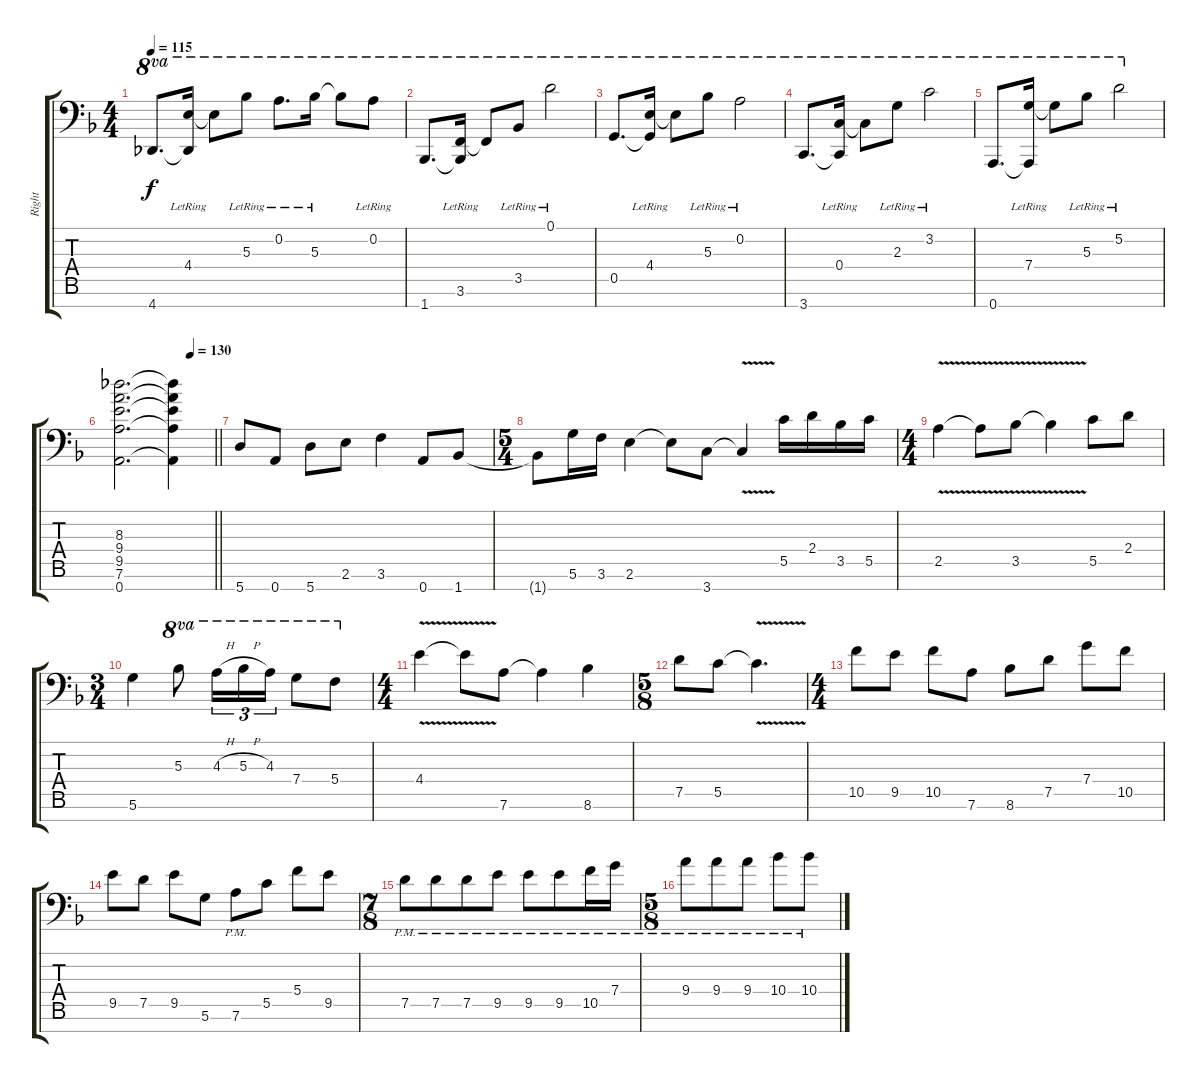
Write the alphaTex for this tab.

\track ("Right" "Right") {instrument overdrivenguitar}
\staff {score tabs}
\tuning (D4 A3 F3 C3 G2 D2 A1) {hide}
\ts (4 4)
\tempo 115
\clef f4
\ks f
4.7.8{d ot 8va dy f} (4.4{lr} 4.7{t}).16{ot 8va} 4.4{t}.8{ot 8va} 5.3{lr}.8{ot 8va} 0.2{lr}.8{d ot 8va} 5.3{lr}.16{ot 8va} 5.3{t}.8{ot 8va} 0.2{lr}.8{ot 8va} |
1.7.8{d ot 8va} (3.6{lr} 1.7{t}).16{ot 8va} 3.6{t}.8{ot 8va} 3.5{lr}.8{ot 8va} 0.1{lr}.2{ot 8va} |
0.5.8{d ot 8va} (4.4{lr} 0.5{t}).16{ot 8va} 4.4{t}.8{ot 8va} 5.3{lr}.8{ot 8va} 0.2{lr}.2{ot 8va} |
3.7.8{d ot 8va} (0.4{lr} 3.7{t}).16{ot 8va} 0.4{t}.8{ot 8va} 2.3{lr}.8{ot 8va} 3.2{lr}.2{ot 8va} |
0.7.8{d ot 8va} (7.4{lr} 0.7{t}).16{ot 8va} 7.4{t}.8{ot 8va} 5.3{lr}.8{ot 8va} 5.2{lr}.2{ot 8va} |
\tempo (130 0.75)
\barLineRight lightlight
(8.3 9.4 9.5 7.6 0.7).2{d} (8.3{t} 9.4{t} 9.5{t} 7.6{t} 0.7{t}).4 |
5.7.8 0.7.8 5.7.8 2.6.8 3.6.4 0.7.8 1.7.8 |
\ts (5 4)
1.7{t}.8 5.6.16 3.6.16 2.6.4 2.6{t}.8 3.7.8 3.7{v t}.4 5.5.16 2.4.16 3.5.16 5.5.16 |
\ts (4 4)
2.5{v}.4 2.5{v t}.8 3.5{v}.8 3.5{v t}.4 5.5.8 2.4.8 |
\ts (3 4)
5.6.4 5.3.8{ot 8va} 4.3{h}.16{tu (3 2) ot 8va} 5.3{h}.16{tu (3 2) ot 8va} 4.3.16{tu (3 2) ot 8va} 7.4.8{ot 8va} 5.4.8{ot 8va} |
\ts (4 4)
4.4{v}.4 4.4{v t}.8 7.6.8 7.6{t}.4 8.6.4 |
\ts (5 8)
7.5.8 5.5.8 5.5{v t}.4{d} |
\ts (4 4)
10.5.8 9.5.8 10.5.8 7.6.8 8.6.8 7.5.8 7.4.8 10.5.8 |
9.5.8 7.5.8 9.5.8 5.6.8 7.6{pm}.8 5.5.8 5.4.8 9.5.8 |
\ts (7 8)
7.5{pm}.8 7.5{pm}.8 7.5{pm}.8 9.5{pm}.8 9.5{pm}.8 9.5{pm}.8 10.5{pm}.16 7.4{pm}.16 |
\ts (5 8)
9.4{pm}.8 9.4{pm}.8 9.4{pm}.8 10.4{pm}.8 10.4{pm}.8
